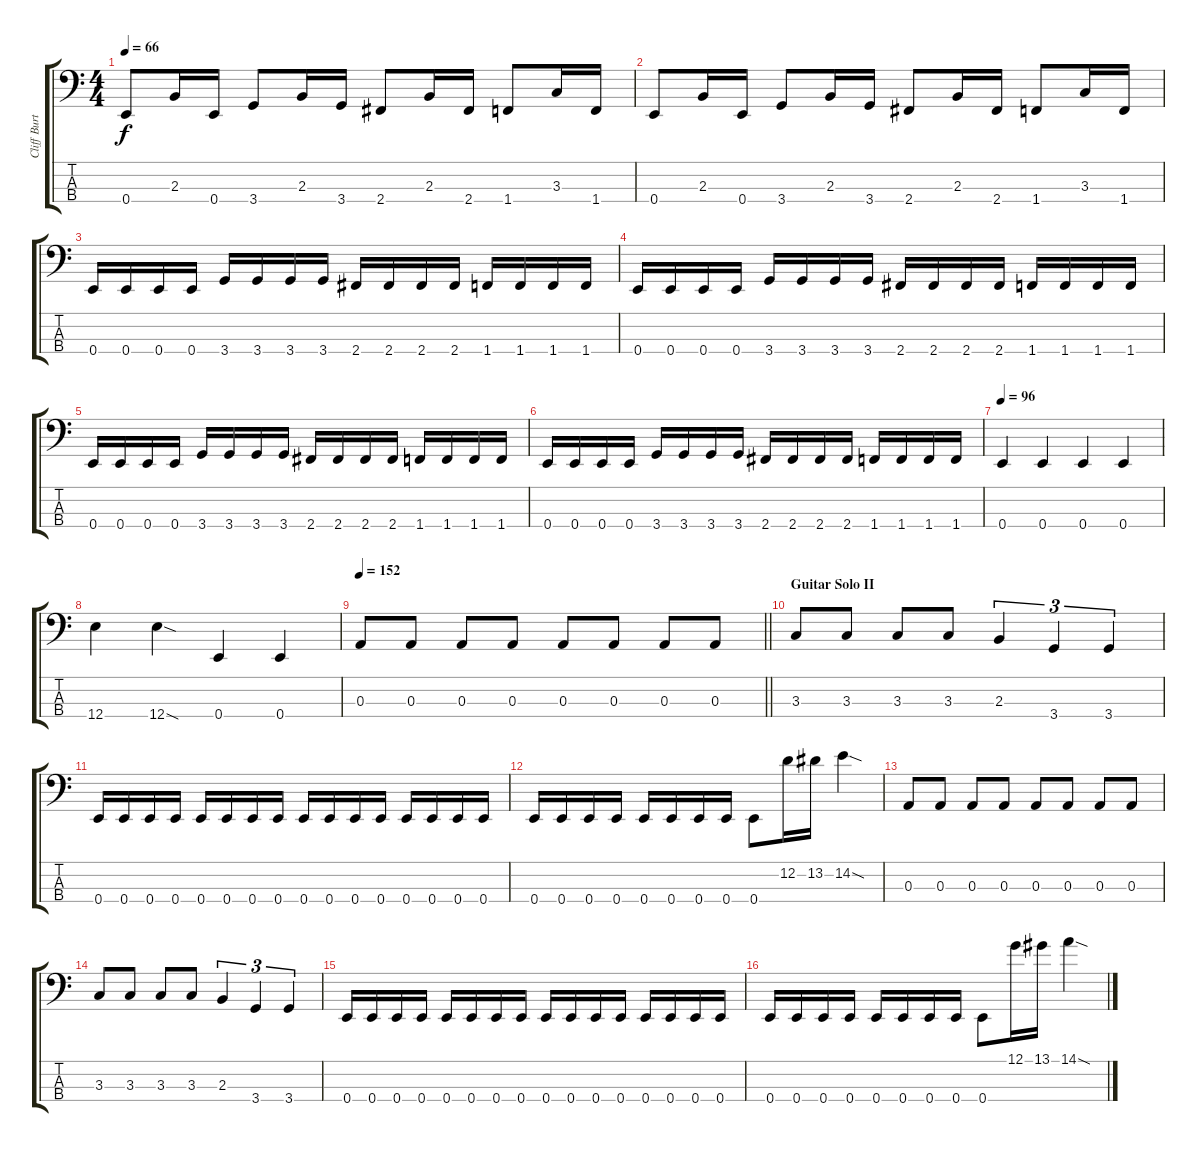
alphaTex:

\track ("Cliff Burton - Bass" "Cliff Burt") {instrument electricbassfinger}
\staff {score tabs}
\tuning (G2 D2 A1 E1) {hide}
\ts (4 4)
\tempo 66
\clef f4
\ks c
0.4.8{dy f} 2.3.16 0.4.16 3.4.8 2.3.16 3.4.16 2.4.8 2.3.16 2.4.16 1.4.8 3.3.16 1.4.16 |
0.4.8 2.3.16 0.4.16 3.4.8 2.3.16 3.4.16 2.4.8 2.3.16 2.4.16 1.4.8 3.3.16 1.4.16 |
0.4.16 0.4.16 0.4.16 0.4.16 3.4.16 3.4.16 3.4.16 3.4.16 2.4.16 2.4.16 2.4.16 2.4.16 1.4.16 1.4.16 1.4.16 1.4.16 |
0.4.16 0.4.16 0.4.16 0.4.16 3.4.16 3.4.16 3.4.16 3.4.16 2.4.16 2.4.16 2.4.16 2.4.16 1.4.16 1.4.16 1.4.16 1.4.16 |
0.4.16 0.4.16 0.4.16 0.4.16 3.4.16 3.4.16 3.4.16 3.4.16 2.4.16 2.4.16 2.4.16 2.4.16 1.4.16 1.4.16 1.4.16 1.4.16 |
0.4.16 0.4.16 0.4.16 0.4.16 3.4.16 3.4.16 3.4.16 3.4.16 2.4.16 2.4.16 2.4.16 2.4.16 1.4.16 1.4.16 1.4.16 1.4.16 |
\tempo 96
0.4.4 0.4.4 0.4.4 0.4.4 |
12.4.4 12.4{sod}.4 0.4.4 0.4.4 |
\tempo 152
\barLineRight lightlight
0.3.8 0.3.8 0.3.8 0.3.8 0.3.8 0.3.8 0.3.8 0.3.8 |
\section ("" "Guitar Solo II")
3.3.8 3.3.8 3.3.8 3.3.8 2.3.4{tu (3 2)} 3.4.4{tu (3 2)} 3.4.4{tu (3 2)} |
0.4.16 0.4.16 0.4.16 0.4.16 0.4.16 0.4.16 0.4.16 0.4.16 0.4.16 0.4.16 0.4.16 0.4.16 0.4.16 0.4.16 0.4.16 0.4.16 |
0.4.16 0.4.16 0.4.16 0.4.16 0.4.16 0.4.16 0.4.16 0.4.16 0.4.8 12.2.16 13.2.16 14.2{sod}.4 |
0.3.8 0.3.8 0.3.8 0.3.8 0.3.8 0.3.8 0.3.8 0.3.8 |
3.3.8 3.3.8 3.3.8 3.3.8 2.3.4{tu (3 2)} 3.4.4{tu (3 2)} 3.4.4{tu (3 2)} |
0.4.16 0.4.16 0.4.16 0.4.16 0.4.16 0.4.16 0.4.16 0.4.16 0.4.16 0.4.16 0.4.16 0.4.16 0.4.16 0.4.16 0.4.16 0.4.16 |
0.4.16 0.4.16 0.4.16 0.4.16 0.4.16 0.4.16 0.4.16 0.4.16 0.4.8 12.1.16 13.1.16 14.1{sod}.4
